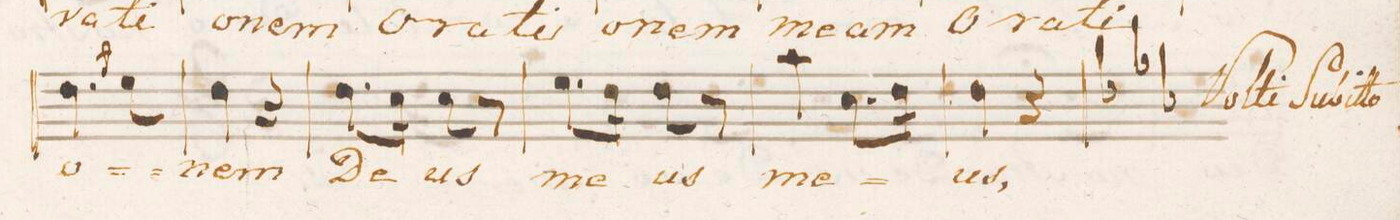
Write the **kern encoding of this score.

**kern	**text
*I"Soprano.	*
*clefC1	*
*k[b-e-]	*
*M2/4	*
4.b-\	-o-
8qdd/	.
8cc\	.
=14	=14
4b-\	-nem
4r	.
=15	=15
8.b-\L	De-
16a\Jk	.
8a\	-us
8r	.
=16	=16
8.cc\L	me-
16b-\Jk	.
8b-\	-us
8r	.
=17	=17
4ff\	me-
8.a\L	.
16b-\Jk	.
=18	=18
4b-\	-us,
4r	.
=19||	=19||
*-	*-
